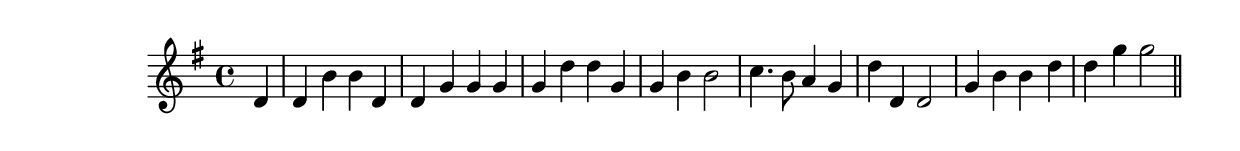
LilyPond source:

\version "2.19.49"
%{\header {
  composer = "B. Crowell"
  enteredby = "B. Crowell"
}%}
\score{{\key g \major
\time 4/4
%{\tempo 4=130
%}\relative f' {
  \partial 4
  d4 |
  d b' b d, | d g g g | g d' d g, | g b b2 | c4. b8 a4 g | d' d, d2 | g4 b b d | d g g2
  \bar "||"
}

}}